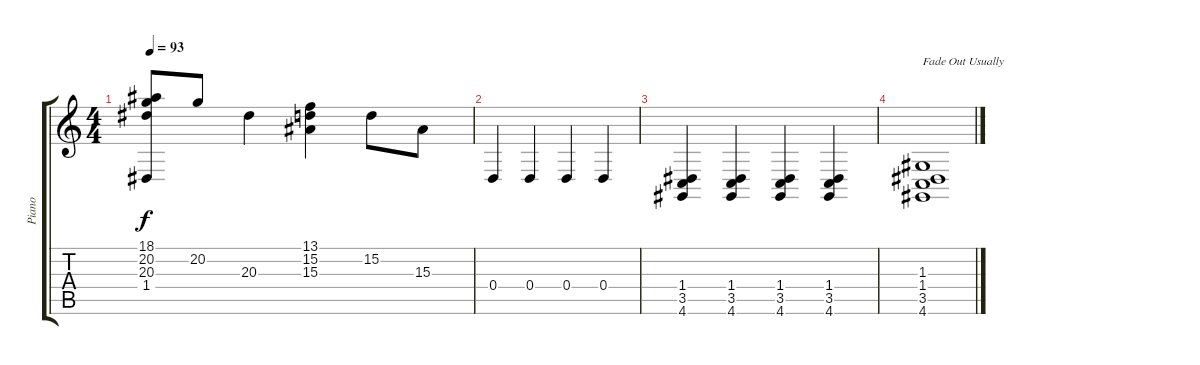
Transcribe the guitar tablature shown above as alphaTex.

\track ("Piano" "Piano") {instrument acousticgrandpiano}
\staff {score tabs}
\tuning (E4 B3 G3 D3 A2 E2) {hide}
\ts (4 4)
\tempo 93
\clef g2
\ks c
(18.1 20.2 20.3 1.4).8{dy f} 20.2.8 20.3.4 (13.1 15.2 15.3).4 15.2.8 15.3.8 |
0.4.4 0.4.4 0.4.4 0.4.4 |
(1.4 3.5 4.6).4 (1.4 3.5 4.6).4 (1.4 3.5 4.6).4 (1.4 3.5 4.6).4 |
(1.3 1.4 3.5 4.6).1{txt "Fade Out Usually"}
